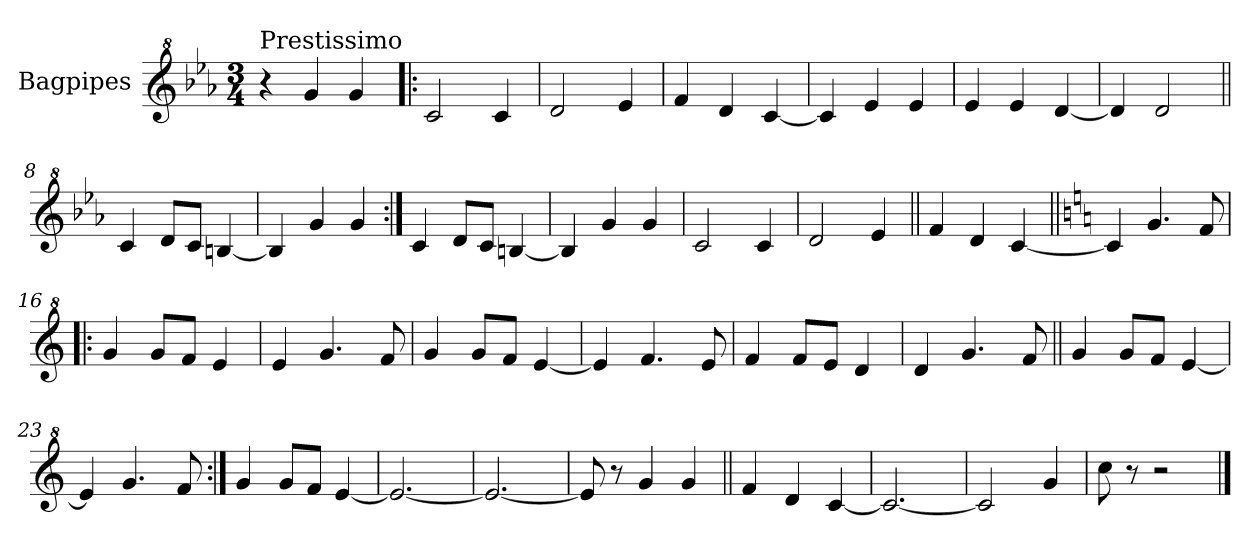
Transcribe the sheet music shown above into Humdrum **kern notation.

**kern
*part1
*staff1
*I"Bagpipes
*I'Bag
*clefG^2
*k[b-e-a-]
*E-:
*M3/4
=1
!LO:TX:a:t=Prestissimo
4r
4gg/
4gg/
=2!|:
2cc/
4cc/
=3
2dd/
4ee-/
=4
4ff/
4dd/
[4cc/
=5
4cc/]
4ee-/
4ee-/
=6
4ee-/
4ee-/
[4dd/
=7
4dd/]
2dd/
=8||
4cc/
8dd/L
8cc/J
[4bn/
=9
4b/]
4gg/
4gg/
=10:|!
4cc/
8dd/L
8cc/J
[4bn/
!!LO:LB:g=z
=11
4b/]
4gg/
4gg/
=12
2cc/
4cc/
=13
2dd/
4ee-/
=14||
4ff/
4dd/
[4cc/
=15||
*k[]
*C:
4cc/]
4.gg/
8ff/
=16!|:
4gg/
8gg/L
8ff/J
4ee/
=17
4ee/
4.gg/
8ff/
=18
4gg/
8gg/L
8ff/J
[4ee/
=19
4ee/]
4.ff/
8ee/
!!LO:LB:g=z
=20
4ff/
8ff/L
8ee/J
4dd/
=21
4dd/
4.gg/
8ff/
=22||
4gg/
8gg/L
8ff/J
[4ee/
=23
4ee/]
4.gg/
8ff/
=24:|!
4gg/
8gg/L
8ff/J
[4ee/
=25
2.ee/_
=26
2.ee/_
=27
8ee/]
8r
4gg/
4gg/
=28||
4ff/
4dd/
[4cc/
=29
2.cc/_
!!LO:LB:g=z
=30
2cc/]
4gg/
=31
8ccc\
8r
2r
==
*-
